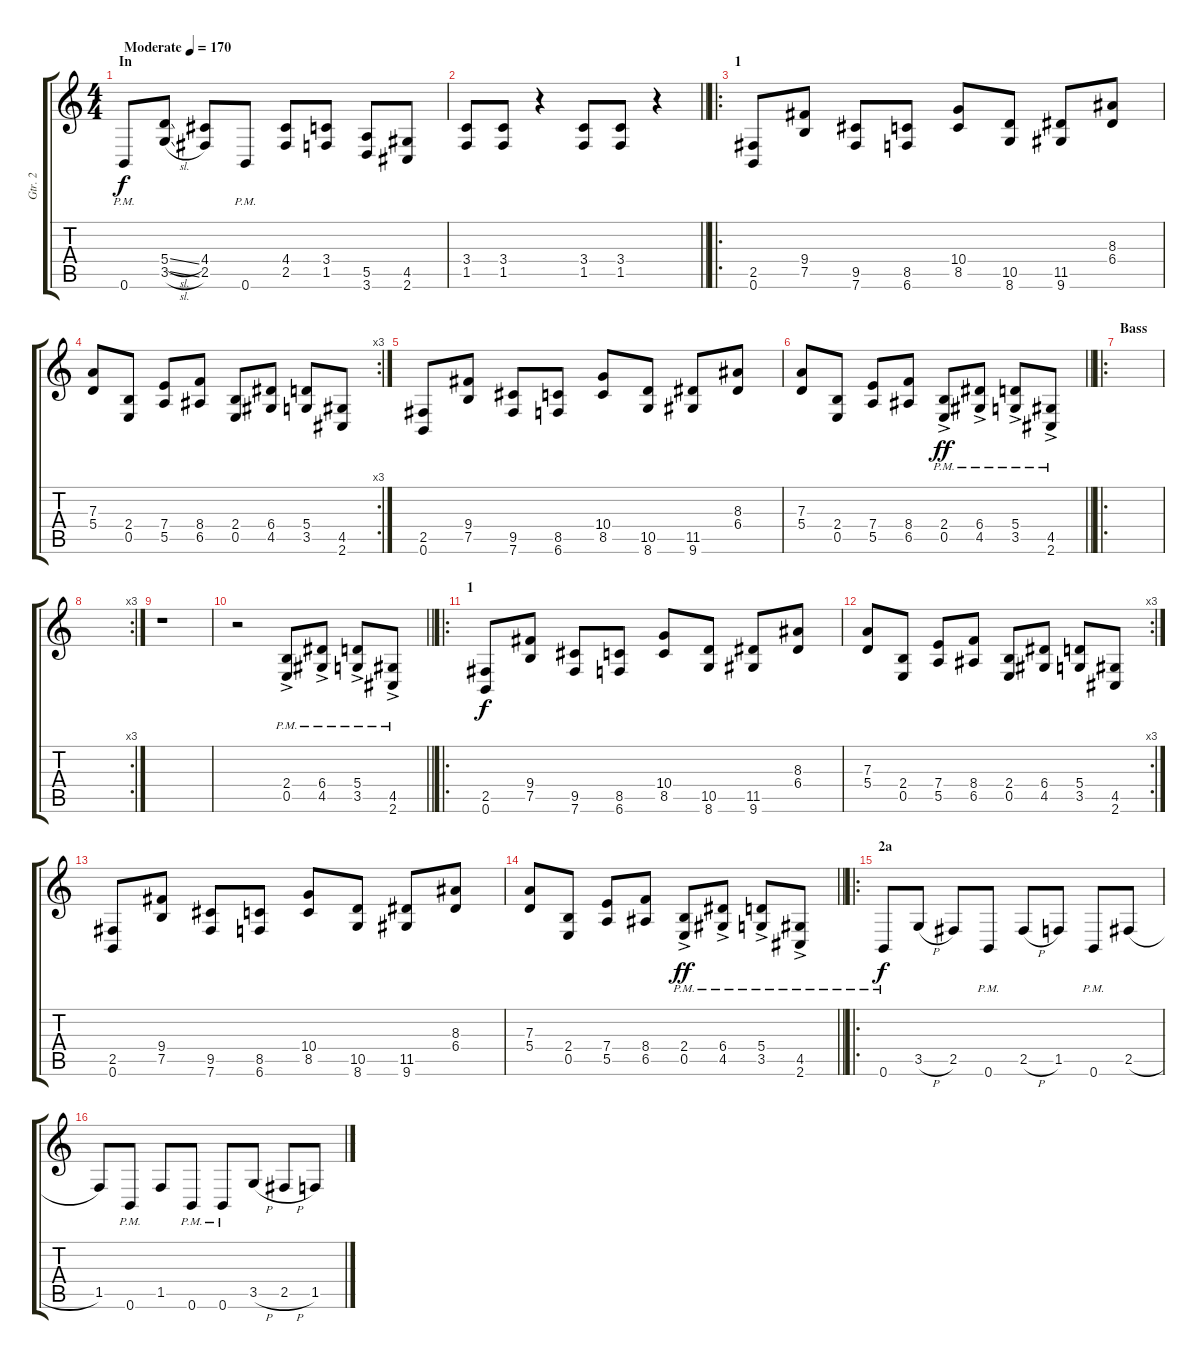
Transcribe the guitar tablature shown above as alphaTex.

\track ("Gtr. 2" "Gtr. 2") {instrument distortionguitar}
\staff {score tabs}
\tuning (B3 Gb3 D3 A2 E2 B1) {hide}
\ts (4 4)
\section ("" "In")
\tempo (170 "Moderate")
\clef g2
\ks c
0.6{pm}.8{dy f instrument distortionguitar} (5.4{sl} 3.5{sl}).8 (4.4 2.5).8 0.6{pm}.8 (4.4 2.5).8 (3.4 1.5).8 (5.5 3.6).8 (4.5 2.6).8 |
\barLineRight lightlight
(3.4 1.5).8 (3.4 1.5).8 r.4 (3.4 1.5).8 (3.4 1.5).8 r.4 |
\ro
\section ("" "1")
(2.5 0.6).8 (9.4 7.5).8 (9.5 7.6).8 (8.5 6.6).8 (10.4 8.5).8 (10.5 8.6).8 (11.5 9.6).8 (8.3 6.4).8 |
\rc 3
(7.3 5.4).8 (2.4 0.5).8 (7.4 5.5).8 (8.4 6.5).8 (2.4 0.5).8 (6.4 4.5).8 (5.4 3.5).8 (4.5 2.6).8 |
(2.5 0.6).8 (9.4 7.5).8 (9.5 7.6).8 (8.5 6.6).8 (10.4 8.5).8 (10.5 8.6).8 (11.5 9.6).8 (8.3 6.4).8 |
\barLineRight lightlight
(7.3 5.4).8 (2.4 0.5).8 (7.4 5.5).8 (8.4 6.5).8 (2.4{ac pm} 0.5{ac pm}).8{dy ff} (6.4{ac pm} 4.5{ac pm}).8 (5.4{ac pm} 3.5{ac pm}).8 (4.5{ac pm} 2.6{ac pm}).8 |
\ro
\section ("" "Bass")
|
\rc 3
|
r.1 |
\barLineRight lightlight
r.2 (2.4{ac pm} 0.5{ac pm}).8 (6.4{ac pm} 4.5{ac pm}).8 (5.4{ac pm} 3.5{ac pm}).8 (4.5{ac pm} 2.6{ac pm}).8 |
\ro
\section ("" "1")
(2.5 0.6).8{dy f} (9.4 7.5).8 (9.5 7.6).8 (8.5 6.6).8 (10.4 8.5).8 (10.5 8.6).8 (11.5 9.6).8 (8.3 6.4).8 |
\rc 3
(7.3 5.4).8 (2.4 0.5).8 (7.4 5.5).8 (8.4 6.5).8 (2.4 0.5).8 (6.4 4.5).8 (5.4 3.5).8 (4.5 2.6).8 |
(2.5 0.6).8 (9.4 7.5).8 (9.5 7.6).8 (8.5 6.6).8 (10.4 8.5).8 (10.5 8.6).8 (11.5 9.6).8 (8.3 6.4).8 |
\barLineRight lightlight
(7.3 5.4).8 (2.4 0.5).8 (7.4 5.5).8 (8.4 6.5).8 (2.4{ac pm} 0.5{ac pm}).8{dy ff} (6.4{ac pm} 4.5{ac pm}).8 (5.4{ac pm} 3.5{ac pm}).8 (4.5{ac pm} 2.6{ac pm}).8 |
\ro
\section ("" "2a")
0.6{pm}.8{dy f} 3.5{h}.8 2.5.8 0.6{pm}.8 2.5{h}.8 1.5.8 0.6{pm}.8 2.5{h}.8 |
1.5.8 0.6{pm}.8 1.5.8 0.6{pm}.8 0.6{pm}.8 3.5{h}.8 2.5{h}.8 1.5.8
